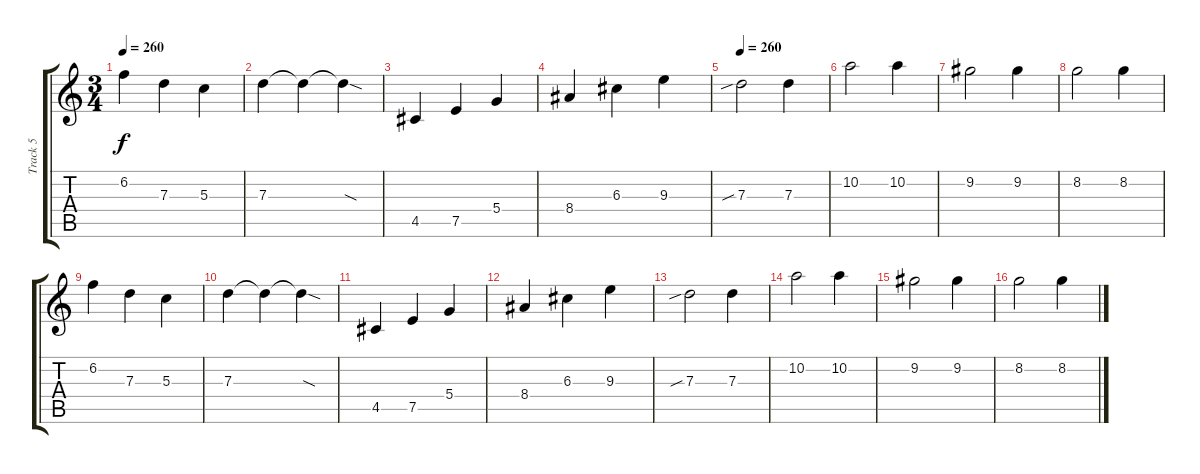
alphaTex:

\track ("Track 5" "Track 5") {instrument distortionguitar}
\staff {score tabs}
\tuning (E4 B3 G3 D3 A2 D2) {hide}
\ts (3 4)
\tempo 260
\clef g2
\ks c
6.2.4{dy f} 7.3.4 5.3.4 |
7.3.4 7.3{t}.4 7.3{sod t}.4 |
4.5.4 7.5.4 5.4.4 |
8.4.4 6.3.4 9.3.4 |
\tempo 260
7.3{sib}.2 7.3.4 |
10.2.2 10.2.4 |
9.2.2 9.2.4 |
8.2.2 8.2.4 |
6.2.4 7.3.4 5.3.4 |
7.3.4 7.3{t}.4 7.3{sod t}.4 |
4.5.4 7.5.4 5.4.4 |
8.4.4 6.3.4 9.3.4 |
7.3{sib}.2 7.3.4 |
10.2.2 10.2.4 |
9.2.2 9.2.4 |
8.2.2 8.2.4
